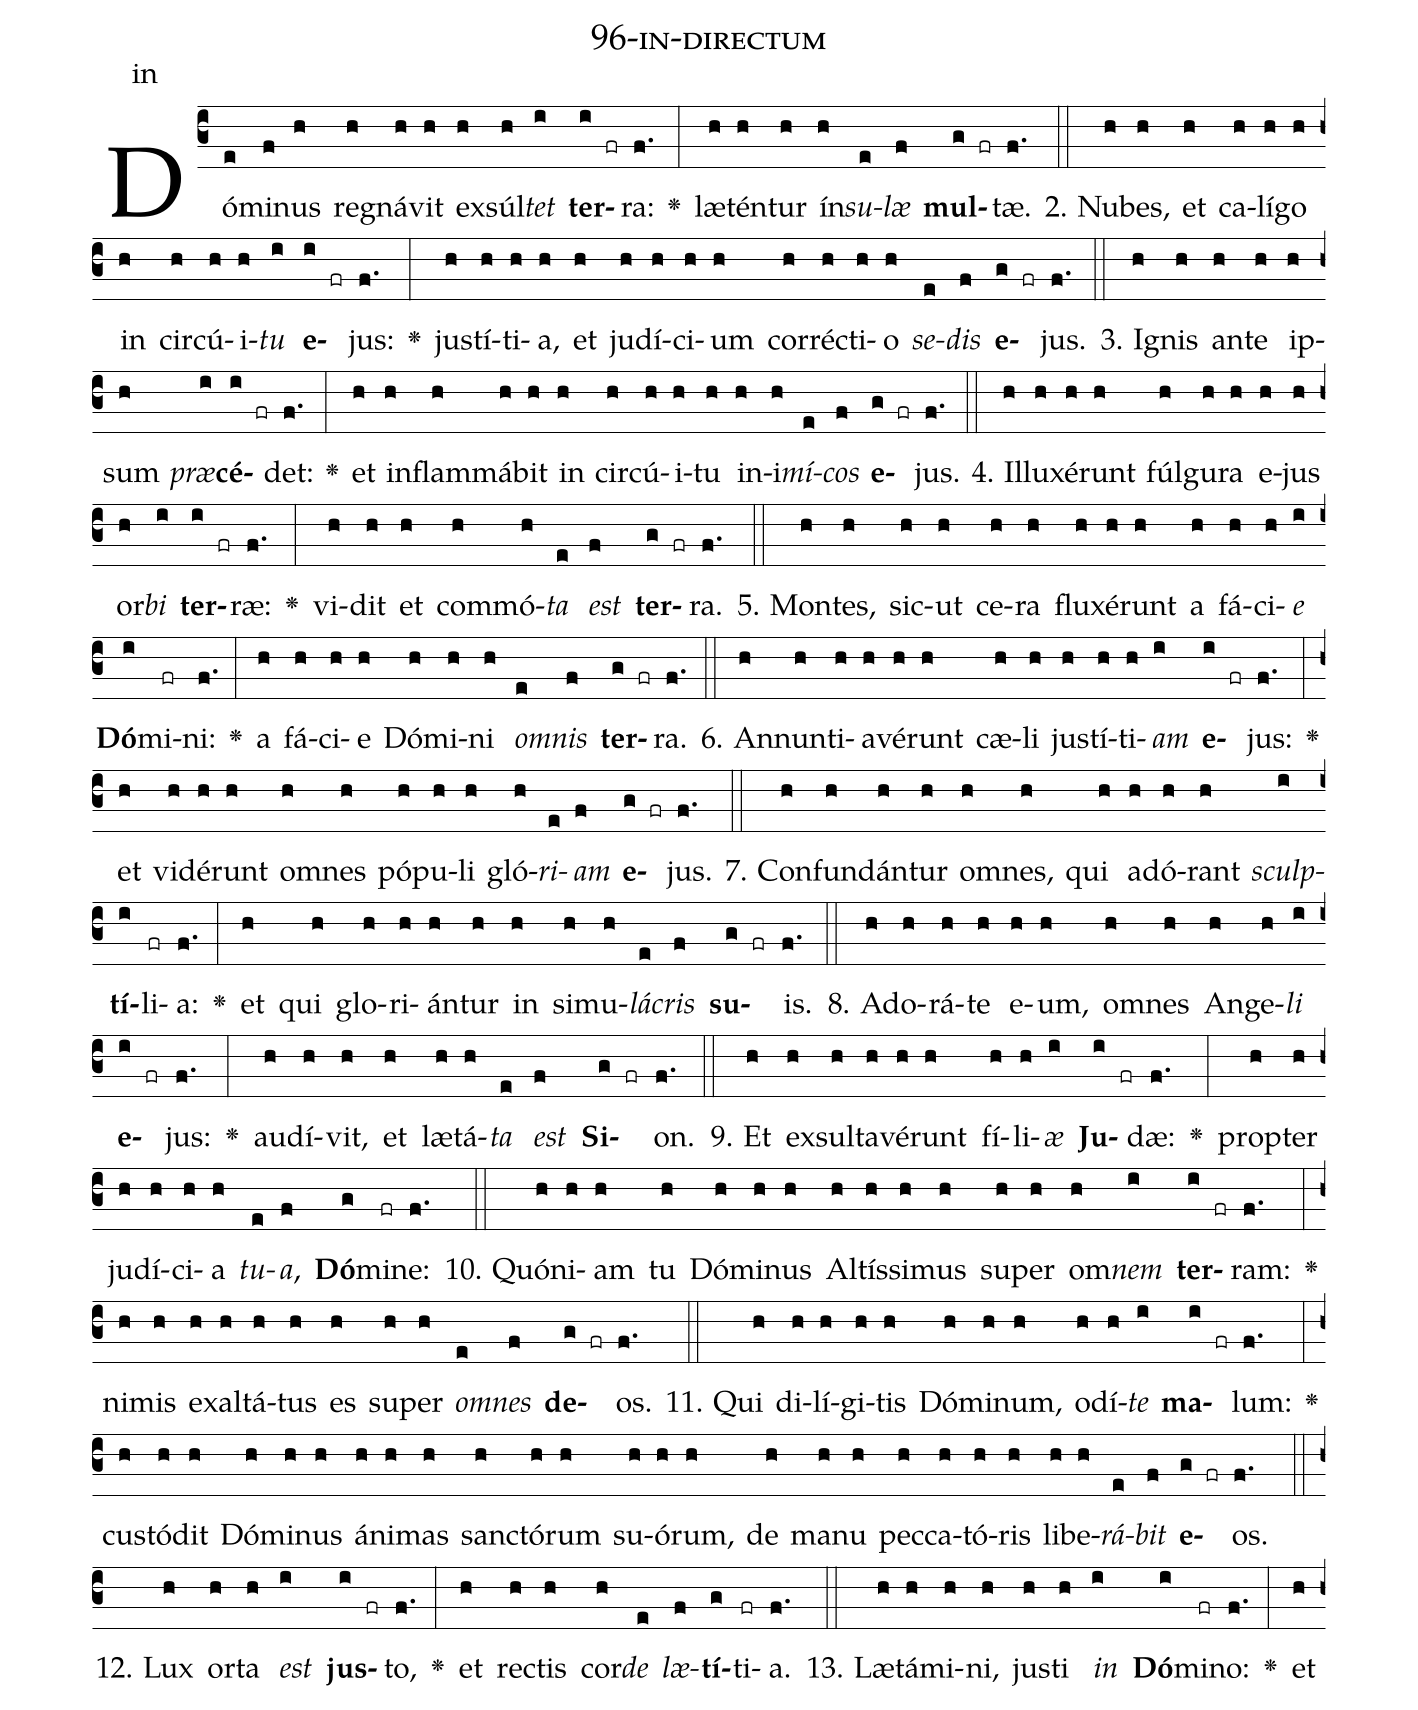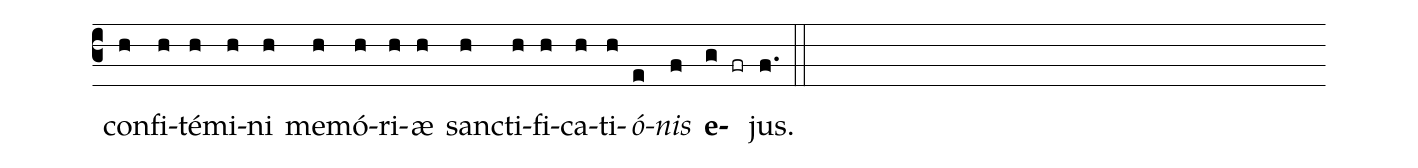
name: 96-in-directum;
annotation: in;
%%
(c3)Dó(e)mi(f)nus(h) re(h)gná(h)vit(h) ex(h)súl(h)<i>tet</i>(i) <b>ter</b>(i fr)ra:(f.) <v>\greheightstar</v>(:) læ(h)tén(h)tur(h) ín(h)<i>su</i>(e)<i>læ</i>(f) <b>mul</b>(g fr)tæ.(f.) (::)
2. Nu(h)bes,(h) et(h) ca(h)lí(h)go(h) in(h) cir(h)cú(h)i(h)<i>tu</i>(i) <b>e</b>(i fr)jus:(f.) <v>\greheightstar</v>(:) jus(h)tí(h)ti(h)a,(h) et(h) ju(h)dí(h)ci(h)um(h) cor(h)réc(h)ti(h)o(h) <i>se</i>(e)<i>dis</i>(f) <b>e</b>(g fr)jus.(f.) (::)
3. I(h)gnis(h) an(h)te(h) ip(h)sum(h) <i>præ</i>(i)<b>cé</b>(i fr)det:(f.) <v>\greheightstar</v>(:) et(h) in(h)flam(h)má(h)bit(h) in(h) cir(h)cú(h)i(h)tu(h) in(h)i(h)<i>mí</i>(e)<i>cos</i>(f) <b>e</b>(g fr)jus.(f.) (::)
4. Il(h)lu(h)xé(h)runt(h) fúl(h)gu(h)ra(h) e(h)jus(h) or(h)<i>bi</i>(i) <b>ter</b>(i fr)ræ:(f.) <v>\greheightstar</v>(:) vi(h)dit(h) et(h) com(h)mó(h)<i>ta</i>(e) <i>est</i>(f) <b>ter</b>(g fr)ra.(f.) (::)
5. Mon(h)tes,(h) sic(h)ut(h) ce(h)ra(h) flu(h)xé(h)runt(h) a(h) fá(h)ci(h)<i>e</i>(i) <b>Dó</b>(i)mi(fr)ni:(f.) <v>\greheightstar</v>(:) a(h) fá(h)ci(h)e(h) Dó(h)mi(h)ni(h) <i>om</i>(e)<i>nis</i>(f) <b>ter</b>(g fr)ra.(f.) (::)
6. An(h)nun(h)ti(h)a(h)vé(h)runt(h) cæ(h)li(h) jus(h)tí(h)ti(h)<i>am</i>(i) <b>e</b>(i fr)jus:(f.) <v>\greheightstar</v>(:) et(h) vi(h)dé(h)runt(h) om(h)nes(h) pó(h)pu(h)li(h) gló(h)<i>ri</i>(e)<i>am</i>(f) <b>e</b>(g fr)jus.(f.) (::)
7. Con(h)fun(h)dán(h)tur(h) om(h)nes,(h) qui(h) ad(h)ó(h)rant(h) <i>sculp</i>(i)<b>tí</b>(i)li(fr)a:(f.) <v>\greheightstar</v>(:) et(h) qui(h) glo(h)ri(h)án(h)tur(h) in(h) si(h)mu(h)<i>lá</i>(e)<i>cris</i>(f) <b>su</b>(g fr)is.(f.) (::)
8. Ad(h)o(h)rá(h)te(h) e(h)um,(h) om(h)nes(h) An(h)ge(h)<i>li</i>(i) <b>e</b>(i fr)jus:(f.) <v>\greheightstar</v>(:) au(h)dí(h)vit,(h) et(h) læ(h)tá(h)<i>ta</i>(e) <i>est</i>(f) <b>Si</b>(g fr)on.(f.) (::)
9. Et(h) ex(h)sul(h)ta(h)vé(h)runt(h) fí(h)li(h)<i>æ</i>(i) <b>Ju</b>(i fr)dæ:(f.) <v>\greheightstar</v>(:) prop(h)ter(h) ju(h)dí(h)ci(h)a(h) <i>tu</i>(e)<i>a</i>,(f) <b>Dó</b>(g)mi(fr)ne:(f.) (::)
10. Quón(h)i(h)am(h) tu(h) Dó(h)mi(h)nus(h) Al(h)tís(h)si(h)mus(h) su(h)per(h) om(h)<i>nem</i>(i) <b>ter</b>(i fr)ram:(f.) <v>\greheightstar</v>(:) ni(h)mis(h) ex(h)al(h)tá(h)tus(h) es(h) su(h)per(h) <i>om</i>(e)<i>nes</i>(f) <b>de</b>(g fr)os.(f.) (::)
11. Qui(h) di(h)lí(h)gi(h)tis(h) Dó(h)mi(h)num,(h) o(h)dí(h)<i>te</i>(i) <b>ma</b>(i fr)lum:(f.) <v>\greheightstar</v>(:) cus(h)tó(h)dit(h) Dó(h)mi(h)nus(h) á(h)ni(h)mas(h) sanc(h)tó(h)rum(h) su(h)ó(h)rum,(h) de(h) ma(h)nu(h) pec(h)ca(h)tó(h)ris(h) li(h)be(h)<i>rá</i>(e)<i>bit</i>(f) <b>e</b>(g fr)os.(f.) (::)
12. Lux(h) or(h)ta(h) <i>est</i>(i) <b>jus</b>(i fr)to,(f.) <v>\greheightstar</v>(:) et(h) rec(h)tis(h) cor(h)<i>de</i>(e) <i>læ</i>(f)<b>tí</b>(g)ti(fr)a.(f.) (::)
13. Læ(h)tá(h)mi(h)ni,(h) jus(h)ti(h) <i>in</i>(i) <b>Dó</b>(i)mi(fr)no:(f.) <v>\greheightstar</v>(:) et(h) con(h)fi(h)té(h)mi(h)ni(h) me(h)mó(h)ri(h)æ(h) sanc(h)ti(h)fi(h)ca(h)ti(h)<i>ó</i>(e)<i>nis</i>(f) <b>e</b>(g fr)jus.(f.) (::)
